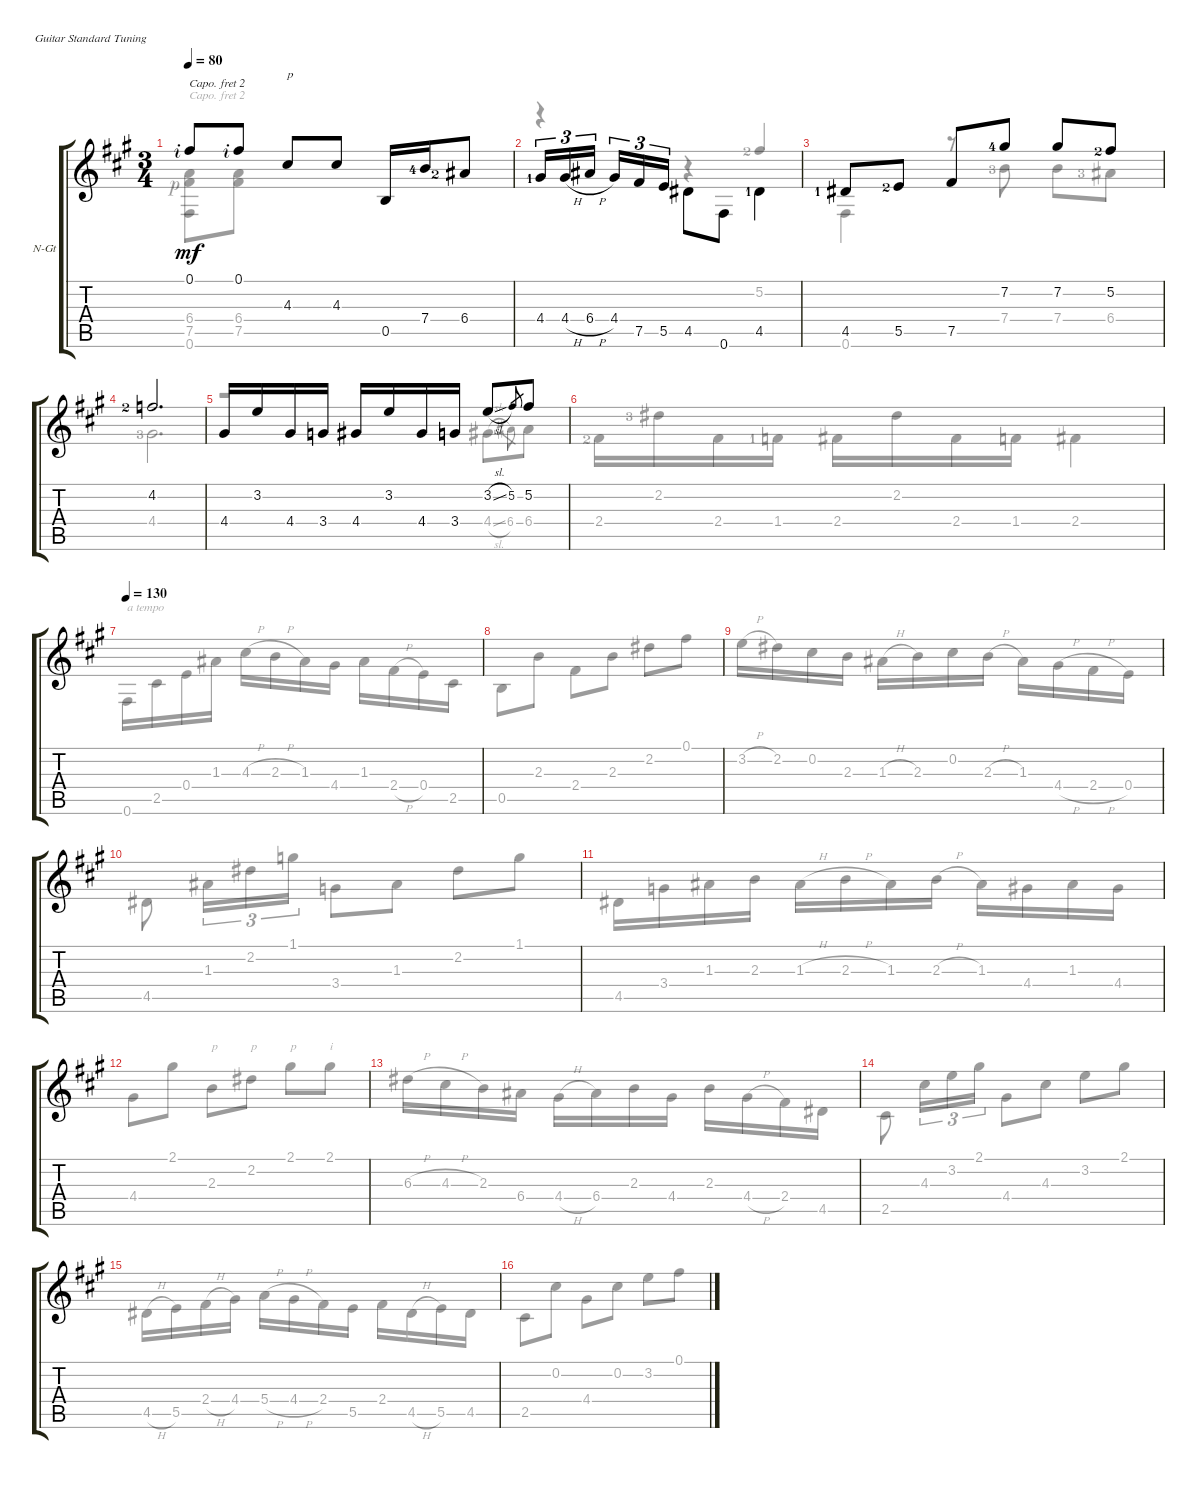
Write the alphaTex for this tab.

\defaultSystemsLayout 4
\bracketExtendMode groupsimilarinstruments
\firstSystemTrackNameOrientation horizontal
\otherSystemsTrackNameOrientation horizontal
\track ("Nylon Guitar" "N-Gt") {instrument acousticguitarnylon}
\staff {score tabs}
\capo 2
\tuning (E4 B3 G3 D3 A2 E2)
\voice
\ts (3 4)
\tempo 80
\clef g2
\ks a
0.1{rf 2}.8{dy mf} 0.1{rf 2}.8 4.3.8{txt "p"} 4.3.8 0.5.16 7.4{lf 5}.16 6.4{lf 3}.8 |
4.4{lf 2}.16{tu (3 2)} 4.4{h}.16{tu (3 2)} 6.4{h}.16{tu (3 2)} 4.4.16{tu (3 2)} 7.5.16{tu (3 2)} 5.5.16{tu (3 2)} 4.5.8 0.6.8 4.5{lf 2}.4{beam invert} |
4.5{lf 2}.8 5.5{lf 3}.8 7.5.8 7.2{lf 5}.8 7.2.8 5.2{lf 3}.8 |
4.2{lf 3}.2{d} |
4.4.16 3.2.16 4.4.16 3.4.16 4.4.16 3.2.16 4.4.16 3.4.16 3.2{sl}.8 5.2.8{gr} 5.2.8 |
|
\tempo 130
|
|
|
|
|
|
|
|
|
\voice
\clef g2
\ottava regular
\simile none
\ks a
(0.6 7.5{rf 1} 6.4).8{dy mf} (6.4 7.5).8 |
r.4 r.4 5.2{lf 3}.4{beam invert} |
0.6.4 r.8 7.4{lf 4}.8 7.4.8 6.4{lf 4}.8 |
4.4{lf 4}.2{d} |
r.2 4.4{sl}.8 6.4.8{gr} 6.4.8 |
2.4{lf 3}.16 2.2{lf 4}.16 2.4.16 1.4{lf 2}.16 2.4.16 2.2.16 2.4.16 1.4.16 2.4.4 |
0.6.16{txt "a tempo"} 2.5.16 0.4.16 1.3.16 4.3{h}.16 2.3{h}.16 1.3.16 4.4.16 1.3.16 2.4{h}.16 0.4.16 2.5.16 |
0.5.8 2.3.8 2.4.8 2.3.8 2.2.8 0.1.8 |
3.2{h}.16 2.2.16 0.2.16 2.3.16 1.3{h}.16 2.3.16 0.2.16 2.3{h}.16 1.3.16 4.4{h}.16 2.4{h}.16 0.4.16 |
4.5.8 1.3.16{tu (3 2)} 2.2.16{tu (3 2)} 1.1.16{tu (3 2)} 3.4.8 1.3.8 2.2.8 1.1.8 |
4.5.16 3.4.16 1.3.16 2.3.16 1.3{h}.16 2.3{h}.16 1.3.16 2.3{h}.16 1.3.16 4.4.16 1.3.16 4.4.16 |
4.4.8 2.1.8 2.3.8{txt "p"} 2.2.8{txt "p"} 2.1.8{txt "p"} 2.1.8{txt "i"} |
6.3{h}.16 4.3{h}.16 2.3.16 6.4.16 4.4{h}.16 6.4.16 2.3.16 4.4.16 2.3.16 4.4{h}.16 2.4.16 4.5.16 |
2.5.8 4.3.16{tu (3 2)} 3.2.16{tu (3 2)} 2.1.16{tu (3 2)} 4.4.8 4.3.8 3.2.8 2.1.8 |
4.5{h}.16 5.5.16 2.4{h}.16 4.4.16 5.4{h}.16 4.4{h}.16 2.4.16 5.5.16 2.4.16 4.5{h}.16 5.5.16 4.5.16 |
2.5.8 0.2.8 4.4.8 0.2.8 3.2.8 0.1.8
